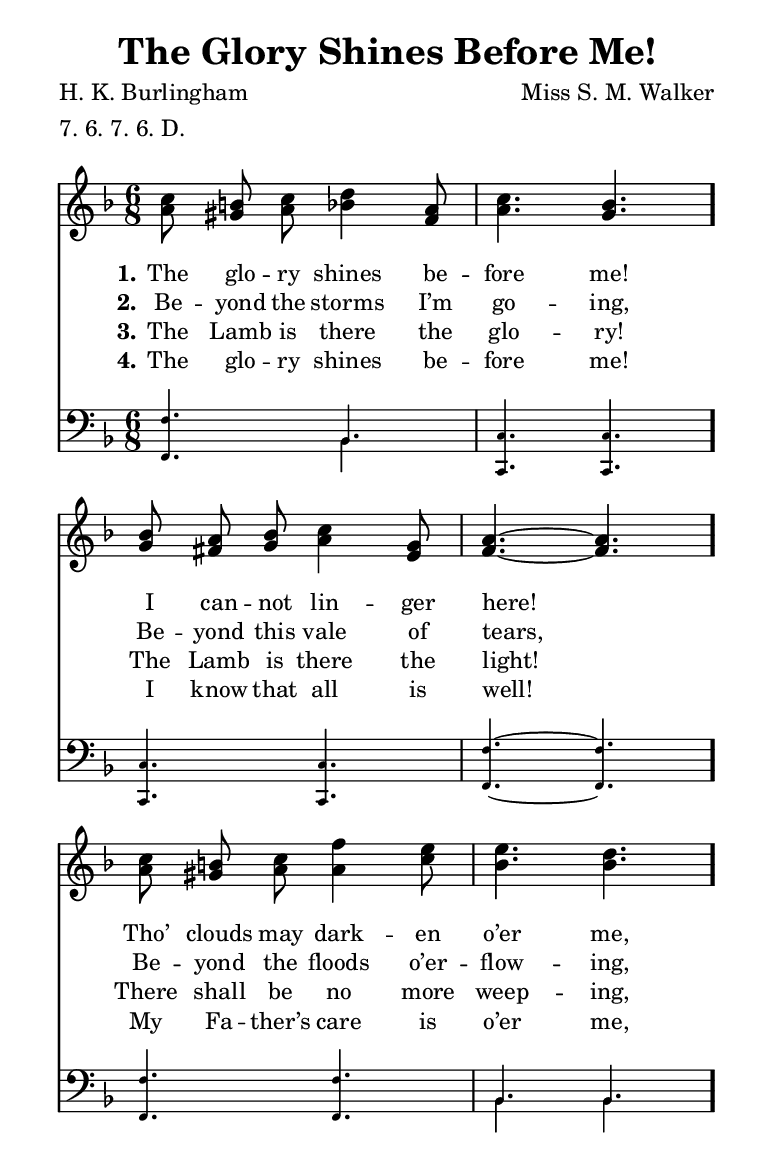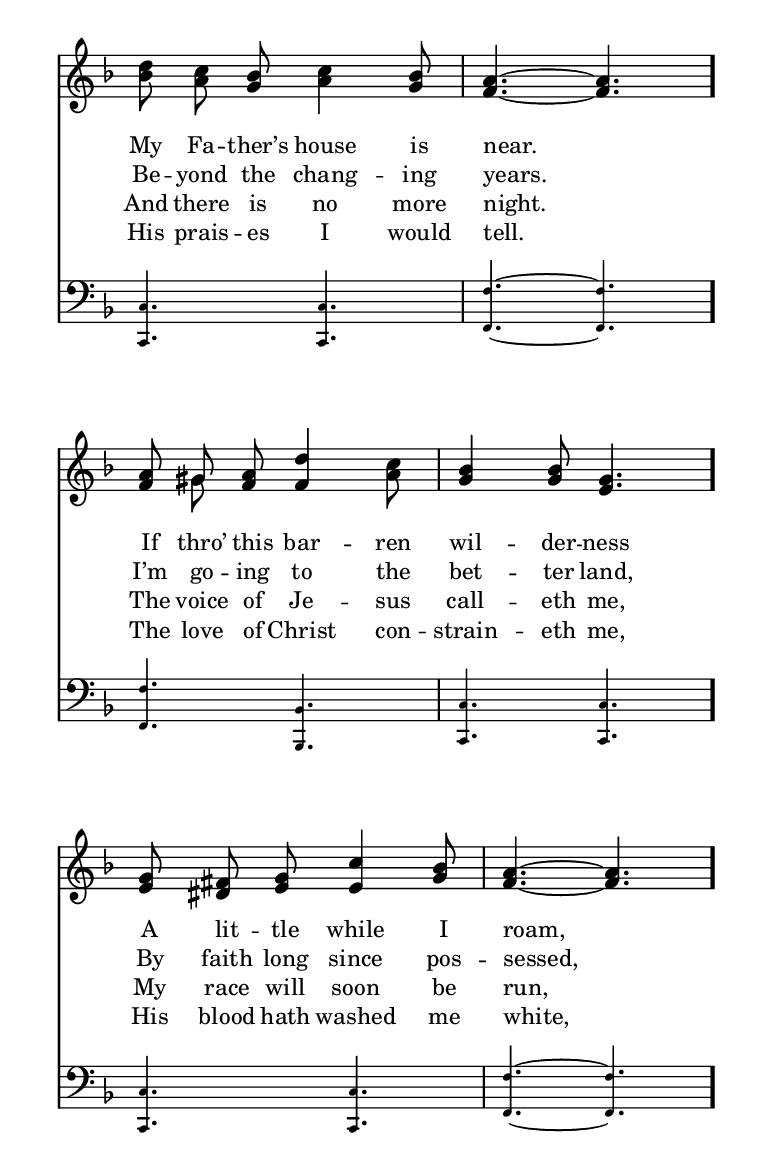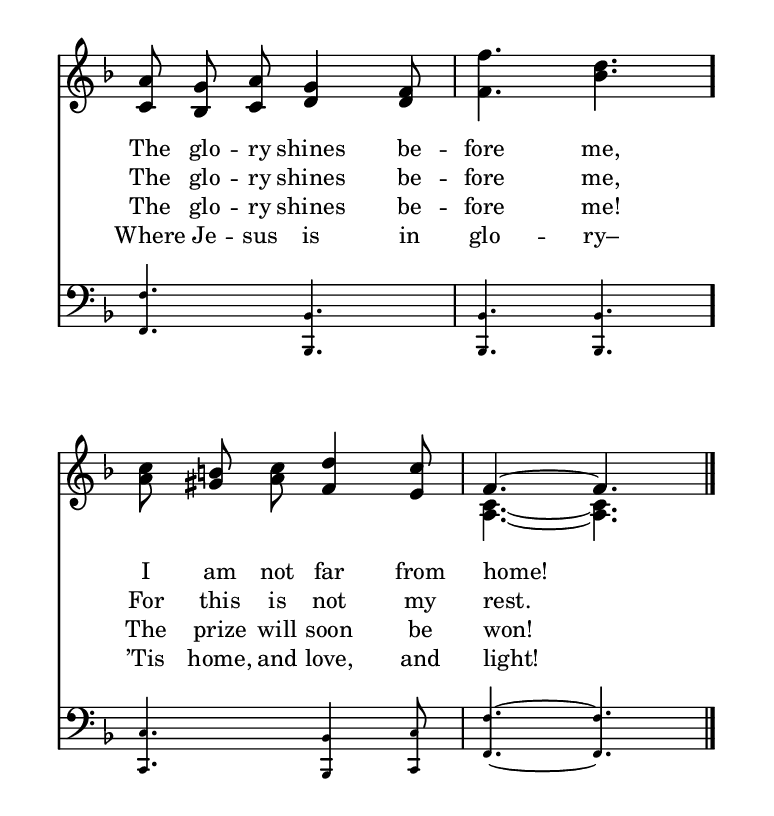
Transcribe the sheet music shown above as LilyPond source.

\include "common/global.ily"
\paper {
  \include "common/paper.ily"
}

\header{
  hymnnumber = "263"
  title = "The Glory Shines Before Me!"
  tunename = ""
  meter = "7. 6. 7. 6. D."
  poet = "H. K. Burlingham"
  composer = "Miss S. M. Walker"
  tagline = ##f
}

global = {
  \include "common/overrides.ily"
  \override Staff.TimeSignature.style = #'numbered
  \time 6/8
  \override Score.MetronomeMark.transparent = ##t % hide all fermata changes too
  \tempo 4=80
  \key f \major
  \autoBeamOff
}

patternA = { c8 c c c4 c8 | c4. c4. }
patternB = { c8 c c c4 c8 | c4 c8 c4. }
patternC = { c4. c4. }

notesSoprano = {
\global
\relative c'' {

  c8 b c d4 a8 | c4. bes4. |
  bes8 a bes c4 g8 | a4. ~ a4. |
  c8 b c f4 e8 | e4. d4. |
  d8 c bes c4 bes8 | a4. ~ a4. |

  \changePitch \patternB { a gis a d c | bes bes g }
  \changePitch \patternA { g fis g c bes | a ~ a }
  \changePitch \patternA { a g a g f | f' d }
  \changePitch \patternA { c b c d c | f, ~ f }

  \bar "|."

}
}

notesAlto = {
\global
\relative e' {

  \changePitch \patternA { a gis a bes f | a g }
  \changePitch \patternA { g fis g a e | f ~ f }
  \changePitch \patternA { a gis a a c | bes bes }
  \changePitch \patternA { bes a g a g | f ~ f }

  \changePitch \patternB { f gis f f a | g g e }
  \changePitch \patternA { e dis e e g | f ~ f }
  \changePitch \patternA { c bes c d d | f bes }
  \changePitch \patternA { a gis a f e | <c a> ~ <c a> }

}
}

notesTenor = {
\global
\override NoteHead.font-size = #-4
<<
\relative a {

  { f4. bes, | c c }
  { c c | s s } % moved to chord below
  { f f | bes, bes }
  { c c | s s } % moved to chord below

  { f bes, | c c }
  { c c | s s } % moved to chord below
  { f bes, | bes bes }
  c4. bes4 c8 | s4. s % moved to chord below

}

\relative f, {

  { f4. \new Voice { \override NoteHead.font-size = #-4 \voiceFour bes } | c, c }
  { c c | <f _~ f' ^~ > <f f'> }
  { f f | \new Voice { \override NoteHead.font-size = #-4 \voiceFour bes bes } }
  { c, c | <f _~ f' ^~ > <f f'> }

  { f bes, | c c }
  { c c | <f _~ f' ^~ > <f f'> }
  { f bes, | bes bes }
  c4. bes4 c8 | <f _~ f' ^~ >4. <f f'>

}
>>
}

wordsA = \lyricmode {
\set stanza = "1."

The glo -- ry shines be -- fore me! \bar "."
I can -- not lin -- ger here! \bar "."
Tho’ clouds may dark -- en o’er me, \bar "."
My Fa -- ther’s house is near. \bar "."
If thro’ this bar -- ren wil -- der -- ness \bar "."
A lit -- tle while I roam, \bar "."
The glo -- ry shines be -- fore me, \bar "."
I am not far from home! \bar "."

}

wordsB = \lyricmode {
\set stanza = "2."

Be -- yond the storms I’m go -- ing,
Be -- yond this vale of tears,
Be -- yond the floods o’er -- flow -- ing,
Be -- yond the chang -- ing years.
I’m go -- ing to the bet -- ter land,
By faith long since pos -- sessed,
The glo -- ry shines be -- fore me,
For this is not my rest.

}

wordsC = \lyricmode {
\set stanza = "3."

The Lamb is there the glo -- ry!
The Lamb is there the light!
There shall be no more weep -- ing,
And there is no more night.
The voice of Je -- sus call -- eth me,
My race will soon be run,
The glo -- ry shines be -- fore me!
The prize will soon be won!

}

wordsD = \lyricmode {
\set stanza = "4."

The glo -- ry shines be -- fore me!
I know that all is well!
My Fa -- ther’s care is o’er me,
His prais -- es I would tell.
The love of Christ con -- strain -- eth me,
His blood hath washed me white,
Where Je -- sus is in glo -- ry–
’Tis home, and love, and light!

}

\score {
  \context ChoirStaff <<
    \context Staff = upper <<
      \set Staff.autoBeaming = ##f
      \set ChoirStaff.systemStartDelimiter = #'SystemStartBar
      \set ChoirStaff.printPartCombineTexts = ##f
      \partcombine #'(2 . 9) \notesSoprano \notesAlto
      \context NullVoice = sopranos { \voiceOne << \notesSoprano >> }
      \context Lyrics = one   \lyricsto sopranos \wordsA
      \context Lyrics = two   \lyricsto sopranos \wordsB
      \context Lyrics = three \lyricsto sopranos \wordsC
      \context Lyrics = four  \lyricsto sopranos \wordsD
    >>
    \context Staff = men <<
      \set Staff.autoBeaming = ##f
      \clef bass
      \set ChoirStaff.printPartCombineTexts = ##f
      \context Voice = tenors { \voiceOne << \notesTenor >> }
    >>
  >>
  \layout {
    \include "common/layout.ily"
  }
  \midi{
    \include "common/midi.ily"
  }
}

\version "2.19.49"  % necessary for upgrading to future LilyPond versions.

% vi:set et ts=2 sw=2 ai nocindent syntax=lilypond:
